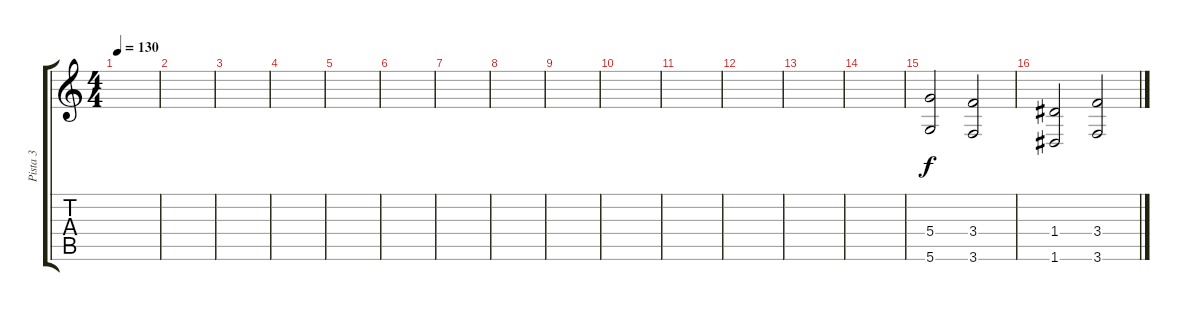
\track ("Pista 3" "Pista 3") {instrument distortionguitar}
\staff {score tabs}
\tuning (E4 B3 G3 D3 A2 D2) {hide}
\ts (4 4)
\tempo 130
\clef g2
\ks c
|
|
|
|
|
|
|
|
|
|
|
|
|
|
(5.4 5.6).2 (3.4 3.6).2 |
(1.4 1.6).2 (3.4 3.6).2
